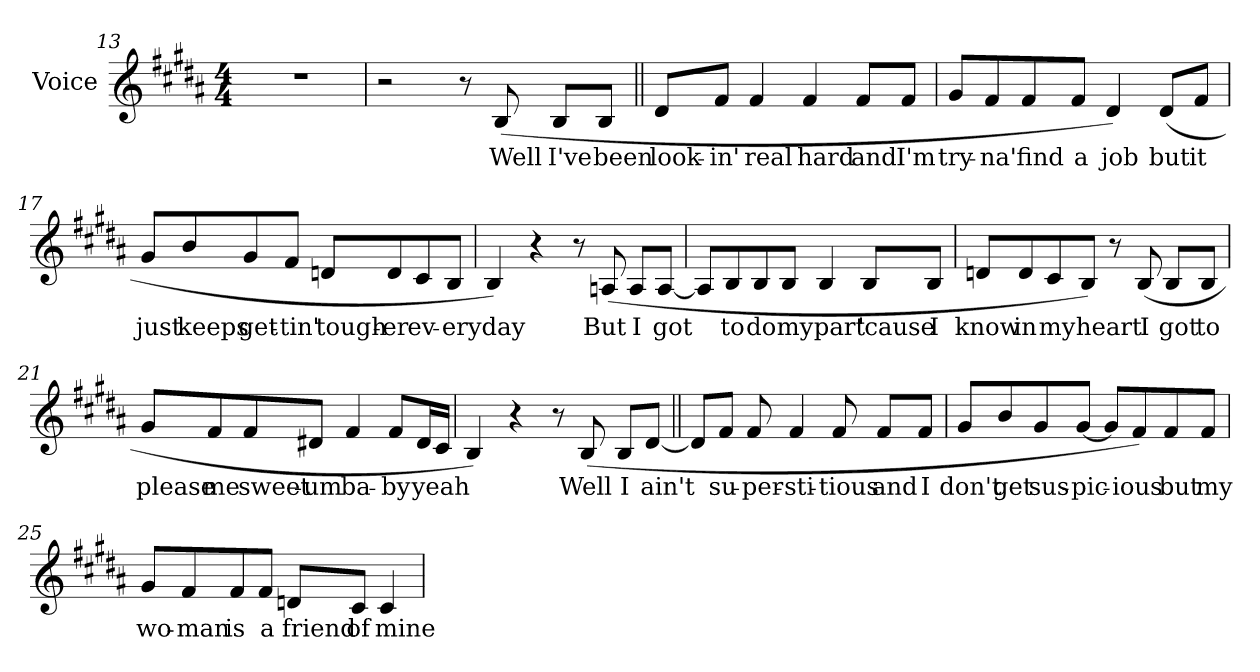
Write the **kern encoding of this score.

**kern	**text
*part1	*part1
*staff1	*staff1
*I"Voice	*
*I'Voice	*
*clefG2	*
*k[f#c#g#d#a#]	*
*B:	*
*M4/4	*
=13	=13
1r	.
=14	=14
2r	.
8r	.
!	!LO:LY:b:color=#000000
(8Bi/	Well
!	!LO:LY:b:color=#000000
8Bi/L	I've
!	!LO:LY:b:color=#000000
8Bi/J	been
=15||	=15||
!	!LO:LY:b:color=#000000
8d#i/L	look-
!	!LO:LY:b:color=#000000
8f#i/J	-in'
!	!LO:LY:b:color=#000000
4f#i/	real
!	!LO:LY:b:color=#000000
4f#i/	hard
!	!LO:LY:b:color=#000000
8f#i/L	and
!	!LO:LY:b:color=#000000
8f#i/J	I'm
!!LO:LB:g=z
=16	=16
!	!LO:LY:b:color=#000000
8g#i/L	try-
!	!LO:LY:b:color=#000000
8f#i/	-na'
!	!LO:LY:b:color=#000000
8f#i/	find
!	!LO:LY:b:color=#000000
8f#i/J	a
!	!LO:LY:b:color=#000000
4d#i/)	job
!	!LO:LY:b:color=#000000
(8d#i/L	but
!	!LO:LY:b:color=#000000
8f#i/J	it
=17	=17
!	!LO:LY:b:color=#000000
8g#i/L	just
!	!LO:LY:b:color=#000000
8bi/	keeps
!	!LO:LY:b:color=#000000
8g#i/	get-
!	!LO:LY:b:color=#000000
8f#i/J	-tin'
!	!LO:LY:b:color=#000000
8dni/L	tough-
!	!LO:LY:b:color=#000000
8di/	-er
!	!LO:LY:b:color=#000000
8c#i/	ev-
!	!LO:LY:b:color=#000000
8Bi/J	-ery
=18	=18
!	!LO:LY:b:color=#000000
4Bi/)	day
4r	.
8r	.
!	!LO:LY:b:color=#000000
(8Ani/	But
!	!LO:LY:b:color=#000000
8Ai/L	I
!	!LO:LY:b:color=#000000
[8Ai/J	got
!!LO:LB:g=z
=19	=19
8Ai/L]	.
!	!LO:LY:b:color=#000000
8Bi/	to
!	!LO:LY:b:color=#000000
8Bi/	do
!	!LO:LY:b:color=#000000
8Bi/J	my
!	!LO:LY:b:color=#000000
4Bi/	part
!	!LO:LY:b:color=#000000
8Bi/L	'cause
!	!LO:LY:b:color=#000000
8Bi/J	I
=20	=20
!	!LO:LY:b:color=#000000
8dni/L	know
!	!LO:LY:b:color=#000000
8di/	in
!	!LO:LY:b:color=#000000
8c#i/	my
!	!LO:LY:b:color=#000000
8Bi/J)	heart
8r	.
!	!LO:LY:b:color=#000000
(8Bi/	I
!	!LO:LY:b:color=#000000
8Bi/L	got
!	!LO:LY:b:color=#000000
8Bi/J	to
=21	=21
!	!LO:LY:b:color=#000000
8g#i/L	please
!	!LO:LY:b:color=#000000
8f#i/	me
!	!LO:LY:b:color=#000000
8f#i/	sweet-
!	!LO:LY:b:color=#000000
8d#Xi/J	-um
!	!LO:LY:b:color=#000000
4f#i/	ba-
!	!LO:LY:b:color=#000000
8f#i/L	-by
!	!LO:LY:b:color=#000000
16d#i/L	yeah
16c#i/JJ	.
!!LO:LB:g=z
=22	=22
4Bi/)	.
4r	.
8r	.
!	!LO:LY:b:color=#000000
(8Bi/	Well
!	!LO:LY:b:color=#000000
8Bi/L	I
!	!LO:LY:b:color=#000000
[8d#i/J	ain't
=23||	=23||
8d#i/L]	.
!	!LO:LY:b:color=#000000
8f#i/J	su-
!	!LO:LY:b:color=#000000
8f#i/	-per-
!	!LO:LY:b:color=#000000
4f#i/	-sti-
!	!LO:LY:b:color=#000000
8f#i/	-tious
!	!LO:LY:b:color=#000000
8f#i/L	and
!	!LO:LY:b:color=#000000
8f#i/J	I
=24	=24
!	!LO:LY:b:color=#000000
8g#i/L	don't
!	!LO:LY:b:color=#000000
8bi/	get
!	!LO:LY:b:color=#000000
8g#i/	sus-
!	!LO:LY:b:color=#000000
[8g#i/J	-pic-
8g#i/L]	.
!	!LO:LY:b:color=#000000
8f#i/)	-ious
!	!LO:LY:b:color=#000000
8f#i/	but
!	!LO:LY:b:color=#000000
8f#i/J	my
!!LO:LB:g=z
=25	=25
!	!LO:LY:b:color=#000000
8g#i/L	wo-
!	!LO:LY:b:color=#000000
8f#i/	-man
!	!LO:LY:b:color=#000000
8f#i/	is
!	!LO:LY:b:color=#000000
8f#i/J	a
!	!LO:LY:b:color=#000000
8dni/L	friend
!	!LO:LY:b:color=#000000
8c#i/J	of
!	!LO:LY:b:color=#000000
4c#i/	mine
=	=
*-	*-
